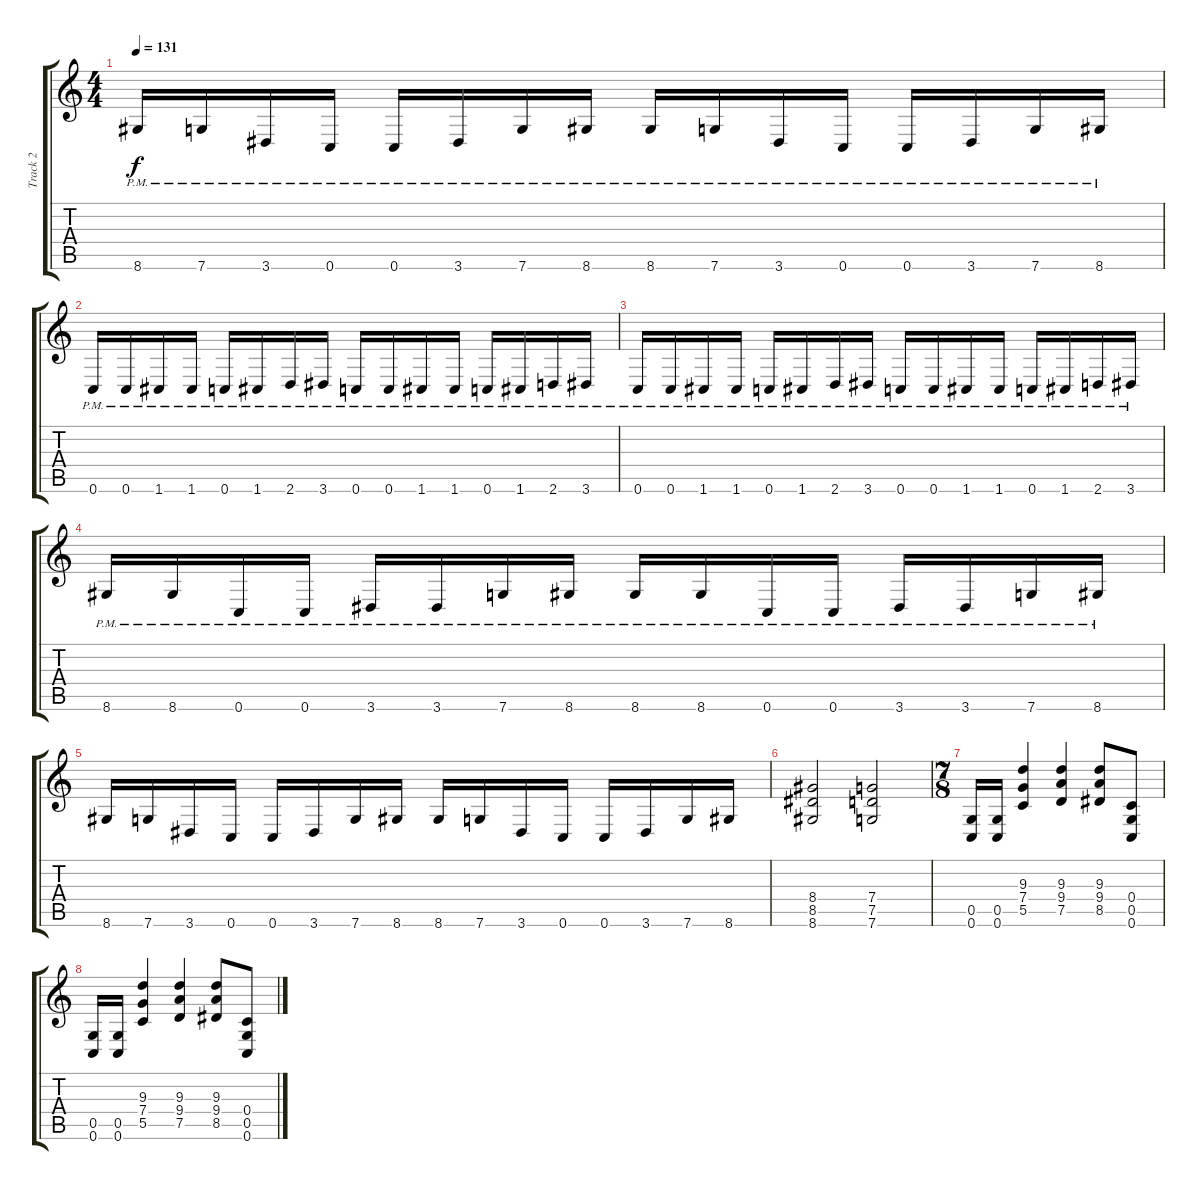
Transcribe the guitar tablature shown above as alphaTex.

\track ("Track 2" "Track 2") {instrument distortionguitar}
\staff {score tabs}
\tuning (D4 A3 F3 C3 G2 C2) {hide}
\ts (4 4)
\tempo 131
\clef g2
\ks c
8.6{pm}.16{dy f} 7.6{pm}.16 3.6{pm}.16 0.6{pm}.16 0.6{pm}.16 3.6{pm}.16 7.6{pm}.16 8.6{pm}.16 8.6{pm}.16 7.6{pm}.16 3.6{pm}.16 0.6{pm}.16 0.6{pm}.16 3.6{pm}.16 7.6{pm}.16 8.6{pm}.16 |
0.6{pm}.16 0.6{pm}.16 1.6{pm}.16 1.6{pm}.16 0.6{pm}.16 1.6{pm}.16 2.6{pm}.16 3.6{pm}.16 0.6{pm}.16 0.6{pm}.16 1.6{pm}.16 1.6{pm}.16 0.6{pm}.16 1.6{pm}.16 2.6{pm}.16 3.6{pm}.16 |
0.6{pm}.16 0.6{pm}.16 1.6{pm}.16 1.6{pm}.16 0.6{pm}.16 1.6{pm}.16 2.6{pm}.16 3.6{pm}.16 0.6{pm}.16 0.6{pm}.16 1.6{pm}.16 1.6{pm}.16 0.6{pm}.16 1.6{pm}.16 2.6{pm}.16 3.6{pm}.16 |
8.6{pm}.16 8.6{pm}.16 0.6{pm}.16 0.6{pm}.16 3.6{pm}.16 3.6{pm}.16 7.6{pm}.16 8.6{pm}.16 8.6{pm}.16 8.6{pm}.16 0.6{pm}.16 0.6{pm}.16 3.6{pm}.16 3.6{pm}.16 7.6{pm}.16 8.6{pm}.16 |
8.6.16 7.6.16 3.6.16 0.6.16 0.6.16 3.6.16 7.6.16 8.6.16 8.6.16 7.6.16 3.6.16 0.6.16 0.6.16 3.6.16 7.6.16 8.6.16 |
(8.4 8.5 8.6).2 (7.4 7.5 7.6).2 |
\ts (7 8)
(0.5 0.6).16 (0.5 0.6).16 (9.3 7.4 5.5).4 (9.3 9.4 7.5).4 (9.3 9.4 8.5).8 (0.4 0.5 0.6).8 |
(0.5 0.6).16 (0.5 0.6).16 (9.3 7.4 5.5).4 (9.3 9.4 7.5).4 (9.3 9.4 8.5).8 (0.4 0.5 0.6).8
